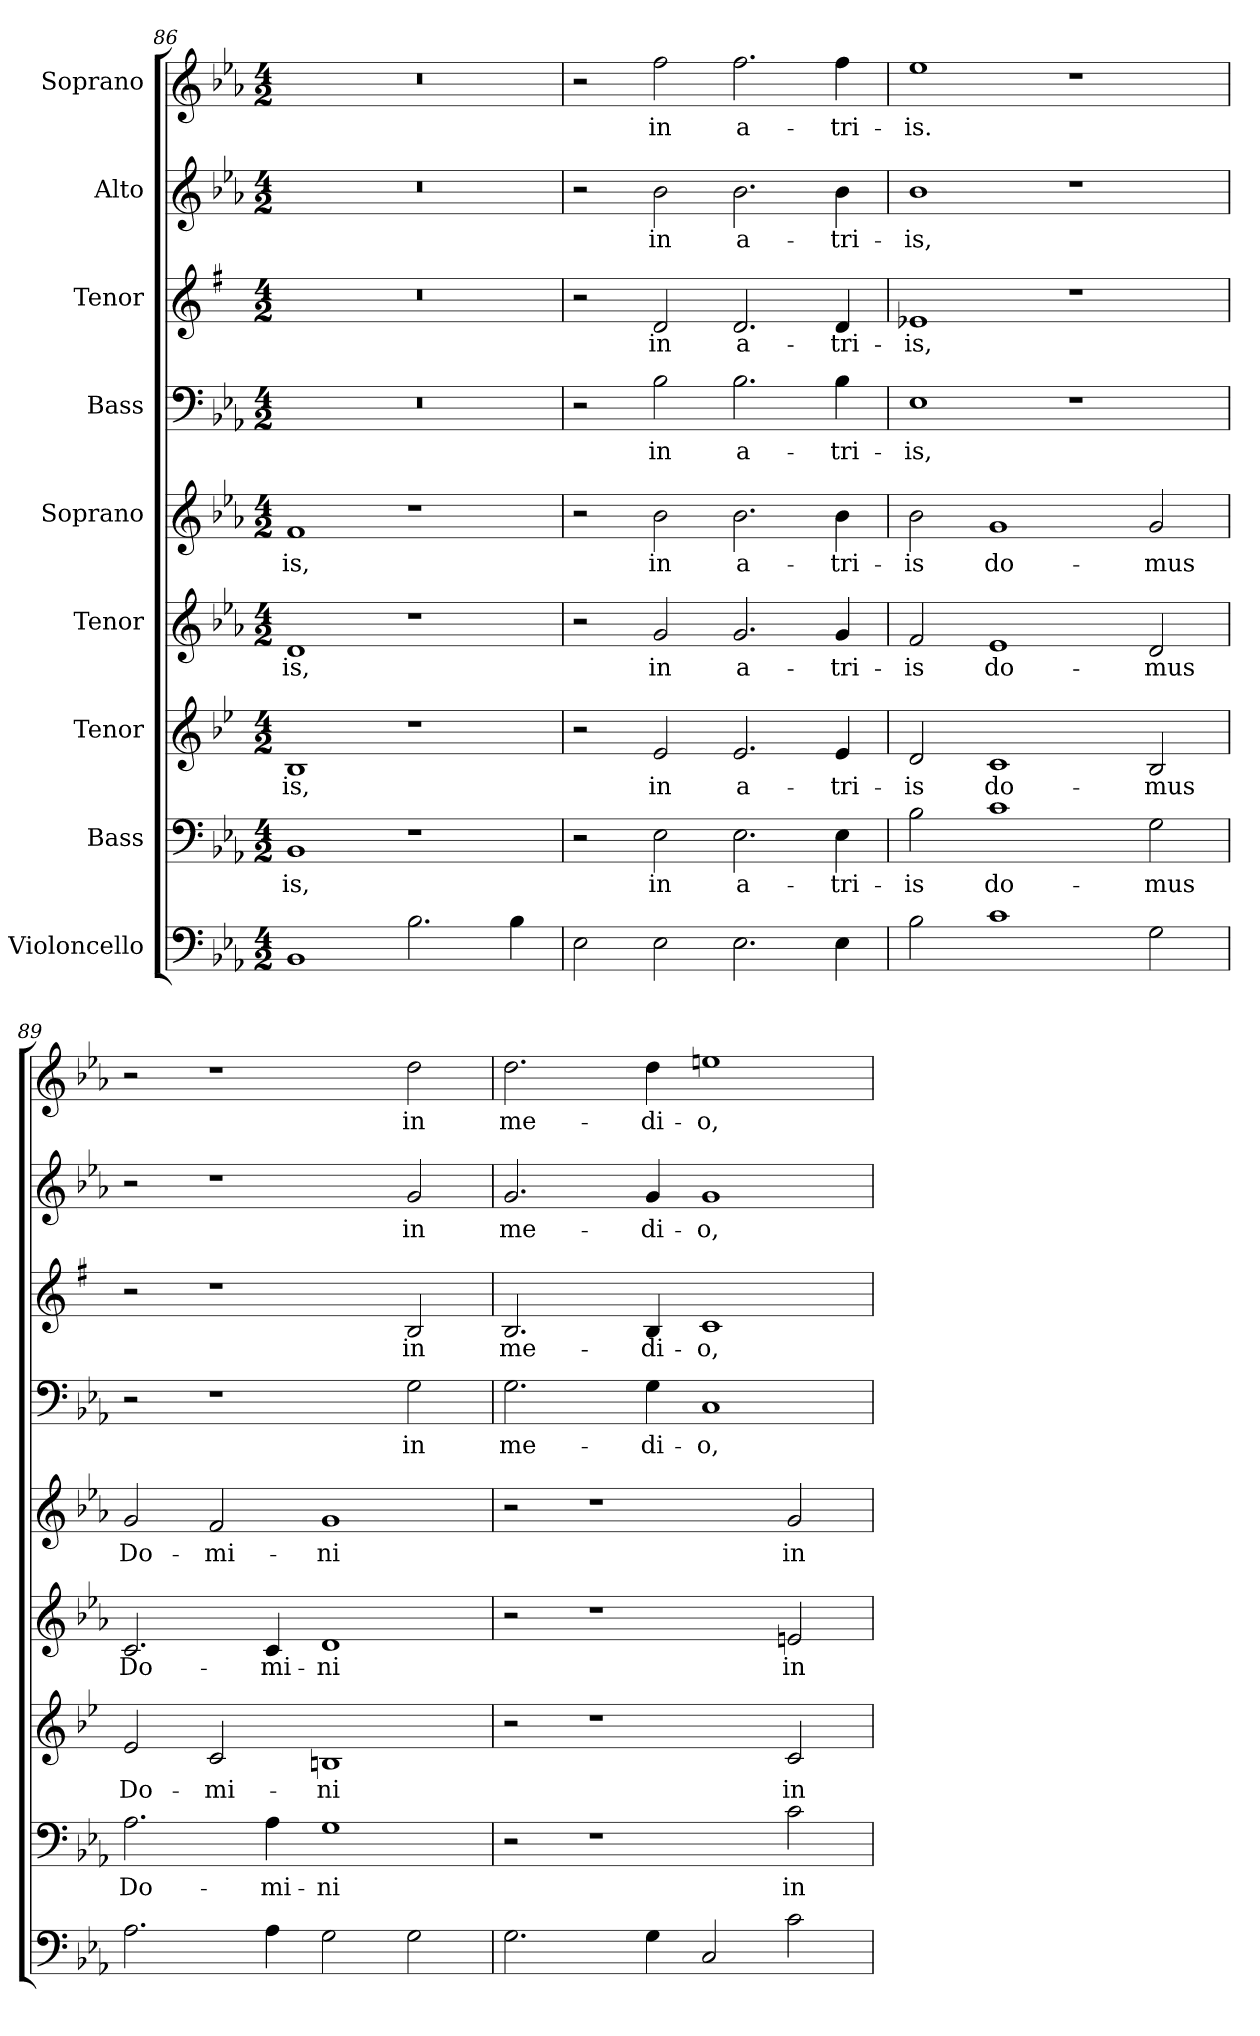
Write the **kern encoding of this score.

**kern	**kern	**text	**kern	**text	**kern	**text	**kern	**text	**kern	**text	**kern	**text	**kern	**text	**kern	**text
*part9	*part8	*part8	*part7	*part7	*part6	*part6	*part5	*part5	*part4	*part4	*part3	*part3	*part2	*part2	*part1	*part1
*staff9	*staff8	*staff8	*staff7	*staff7	*staff6	*staff6	*staff5	*staff5	*staff4	*staff4	*staff3	*staff3	*staff2	*staff2	*staff1	*staff1
*I"Violoncello	*I"Bass	*	*I"Tenor	*	*I"Tenor	*	*I"Soprano	*	*I"Bass	*	*I"Tenor	*	*I"Alto	*	*I"Soprano	*
*clefF4	*clefF4	*	*clefG2	*	*clefG2	*	*clefG2	*	*clefF4	*	*clefG2	*	*clefG2	*	*clefG2	*
*k[b-e-a-]	*k[b-e-a-]	*	*k[b-e-]	*	*k[b-e-a-]	*	*k[b-e-a-]	*	*k[b-e-a-]	*	*k[f#]	*	*k[b-e-a-]	*	*k[b-e-a-]	*
*M4/2	*M4/2	*	*M4/2	*	*M4/2	*	*M4/2	*	*M4/2	*	*M4/2	*	*M4/2	*	*M4/2	*
=86	=86	=86	=86	=86	=86	=86	=86	=86	=86	=86	=86	=86	=86	=86	=86	=86
!	!	!LO:LY:b	!	!LO:LY:b	!	!LO:LY:b	!	!LO:LY:b	!	!	!	!	!	!	!	!
1BB-	1BB-	-is,	1B-	-is,	1d	-is,	1f	-is,	0r	.	0r	.	0r	.	0r	.
2.B-\	1r	.	1r	.	1r	.	1r	.	.	.	.	.	.	.	.	.
4B-\	.	.	.	.	.	.	.	.	.	.	.	.	.	.	.	.
!!LO:PB:g=z
=87	=87	=87	=87	=87	=87	=87	=87	=87	=87	=87	=87	=87	=87	=87	=87	=87
2E-\	2r	.	2r	.	2r	.	2r	.	2r	.	2r	.	2r	.	2r	.
!	!	!LO:LY:b	!	!LO:LY:b	!	!LO:LY:b	!	!LO:LY:b	!	!LO:LY:b	!	!LO:LY:b	!	!LO:LY:b	!	!LO:LY:b
2E-\	2E-\	in	2e-/	in	2g/	in	2b-\	in	2B-\	in	2d/	in	2b-\	in	2ff\	in
!	!	!LO:LY:b	!	!LO:LY:b	!	!LO:LY:b	!	!LO:LY:b	!	!LO:LY:b	!	!LO:LY:b	!	!LO:LY:b	!	!LO:LY:b
2.E-\	2.E-\	a-	2.e-/	a-	2.g/	a-	2.b-\	a-	2.B-\	a-	2.d/	a-	2.b-\	a-	2.ff\	a-
!	!	!LO:LY:b	!	!LO:LY:b	!	!LO:LY:b	!	!LO:LY:b	!	!LO:LY:b	!	!LO:LY:b	!	!LO:LY:b	!	!LO:LY:b
4E-\	4E-\	-tri-	4e-/	-tri-	4g/	-tri-	4b-\	-tri-	4B-\	-tri-	4d/	-tri-	4b-\	-tri-	4ff\	-tri-
=88	=88	=88	=88	=88	=88	=88	=88	=88	=88	=88	=88	=88	=88	=88	=88	=88
!	!	!LO:LY:b	!	!LO:LY:b	!	!LO:LY:b	!	!LO:LY:b	!	!LO:LY:b	!	!LO:LY:b	!	!LO:LY:b	!	!LO:LY:b
2B-\	2B-\	-is	2d/	-is	2f/	-is	2b-\	-is	1E-	-is,	1e-X	-is,	1b-	-is,	1ee-	-is.
!	!	!LO:LY:b	!	!LO:LY:b	!	!LO:LY:b	!	!LO:LY:b	!	!	!	!	!	!	!	!
1c	1c	do-	1c	do-	1e-	do-	1g	do-	.	.	.	.	.	.	.	.
.	.	.	.	.	.	.	.	.	1r	.	1r	.	1r	.	1r	.
!	!	!LO:LY:b	!	!LO:LY:b	!	!LO:LY:b	!	!LO:LY:b	!	!	!	!	!	!	!	!
2G\	2G\	-mus	2B-/	-mus	2d/	-mus	2g/	-mus	.	.	.	.	.	.	.	.
=89	=89	=89	=89	=89	=89	=89	=89	=89	=89	=89	=89	=89	=89	=89	=89	=89
!	!	!LO:LY:b	!	!LO:LY:b	!	!LO:LY:b	!	!LO:LY:b	!	!	!	!	!	!	!	!
2.A-\	2.A-\	Do-	2e-/	Do-	2.c/	Do-	2g/	Do-	2r	.	2r	.	2r	.	2r	.
!	!	!	!	!LO:LY:b	!	!	!	!LO:LY:b	!	!	!	!	!	!	!	!
.	.	.	2c/	-mi-	.	.	2f/	-mi-	1r	.	1r	.	1r	.	1r	.
!	!	!LO:LY:b	!	!	!	!LO:LY:b	!	!	!	!	!	!	!	!	!	!
4A-\	4A-\	-mi-	.	.	4c/	-mi-	.	.	.	.	.	.	.	.	.	.
!	!	!LO:LY:b	!	!LO:LY:b	!	!LO:LY:b	!	!LO:LY:b	!	!	!	!	!	!	!	!
2G\	1G	-ni	1Bn	-ni	1d	-ni	1g	-ni	.	.	.	.	.	.	.	.
!	!	!	!	!	!	!	!	!	!	!LO:LY:b	!	!LO:LY:b	!	!LO:LY:b	!	!LO:LY:b
2G\	.	.	.	.	.	.	.	.	2G\	in	2B/	in	2g/	in	2dd\	in
=90	=90	=90	=90	=90	=90	=90	=90	=90	=90	=90	=90	=90	=90	=90	=90	=90
!	!	!	!	!	!	!	!	!	!	!LO:LY:b	!	!LO:LY:b	!	!LO:LY:b	!	!LO:LY:b
2.G\	2r	.	2r	.	2r	.	2r	.	2.G\	me-	2.B/	me-	2.g/	me-	2.dd\	me-
.	1r	.	1r	.	1r	.	1r	.	.	.	.	.	.	.	.	.
!	!	!	!	!	!	!	!	!	!	!LO:LY:b	!	!LO:LY:b	!	!LO:LY:b	!	!LO:LY:b
4G\	.	.	.	.	.	.	.	.	4G\	-di-	4B/	-di-	4g/	-di-	4dd\	-di-
!	!	!	!	!	!	!	!	!	!	!LO:LY:b	!	!LO:LY:b	!	!LO:LY:b	!	!LO:LY:b
2C/	.	.	.	.	.	.	.	.	1C	-o,	1c	-o,	1g	-o,	1een	-o,
!	!	!LO:LY:b	!	!LO:LY:b	!	!LO:LY:b	!	!LO:LY:b	!	!	!	!	!	!	!	!
2c\	2c\	in	2c/	in	2en/	in	2g/	in	.	.	.	.	.	.	.	.
=	=	=	=	=	=	=	=	=	=	=	=	=	=	=	=	=
*-	*-	*-	*-	*-	*-	*-	*-	*-	*-	*-	*-	*-	*-	*-	*-	*-
